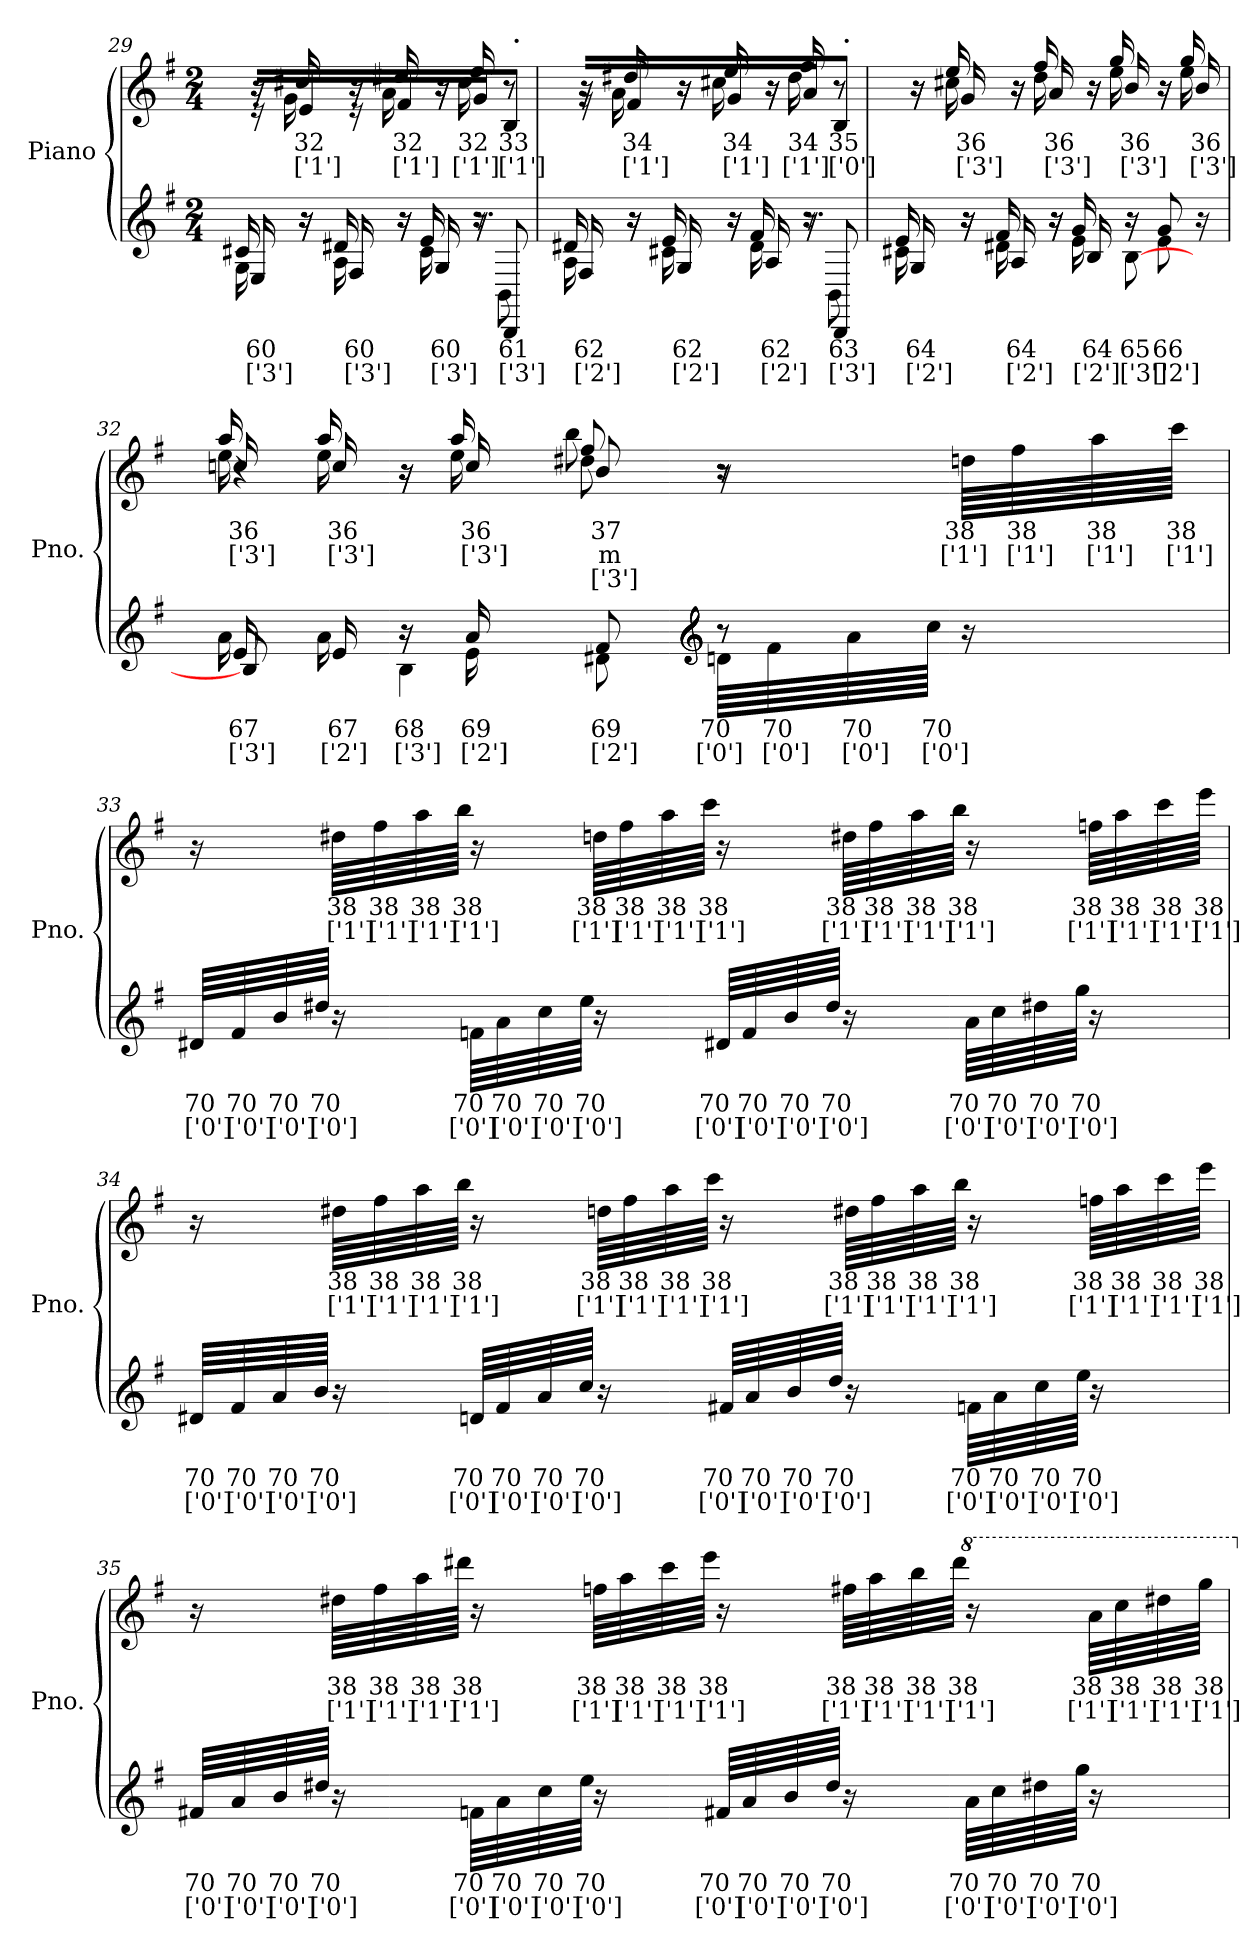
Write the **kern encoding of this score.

**kern	**text	**text	**kern	**text	**text	**text
*part1	*part1	*part1	*part1	*part1	*part1	*part1
*staff2	*staff2	*staff2	*staff1	*staff1	*staff1	*staff1
*I"Piano	*	*	*	*	*	*
*I'Pno.	*	*	*	*	*	*
*clefG2	*	*	*clefG2	*	*	*
*k[f#]	*	*	*k[f#]	*	*	*
*M2/4	*	*	*M2/4	*	*	*
=29	=29	=29	=29	=29	=29	=29
*^	*	*	*	*	*	*
*	*^	*	*	*	*	*	*
*	*	*	*	*	*^	*	*	*
*	*	*	*	*	*	*^	*	*	*
16Ei	16Gj	16c#XZ	60	['3']	16r	16r	16r	.	.	.
16r	16r	16r	.	.	16eV	16gN	16cc#Xl	32	['1']	.
16F#i	16Aj	16d#XZ	60	['3']	16r	16r	16r	.	.	.
16r	16r	16r	.	.	16f#V	16aN	16dd#Xl	32	['1']	.
16Gi	16c#j	16eZ	60	['3']	16r	16r	16r	.	.	.
16r	16r	8.r	.	.	16gV	16cc#N	16eel	32	['1']	.
8BBB!	8BBZ	.	61	['3']	8B'l/J	8r	8r	33	['1']	.
=30	=30	=30	=30	=30	=30	=30	=30	=30	=30	=30
16F#Z	16Ai	16d#Xj	62	['2']	16r	16r	16r	.	.	.
16r	16r	16r	.	.	16f#V	16aN	16dd#Xl	34	['1']	.
16GZ	16c#Xi	16ej	62	['2']	16r	16r	16r	.	.	.
16r	16r	16r	.	.	16gV	16cc#XN	16eel	34	['1']	.
16AZ	16d#i	16f#j	62	['2']	16r	16r	16r	.	.	.
16r	16r	8.r	.	.	16aV	16dd#N	16ff#l	34	['1']	.
8BBB!	8BBZ	.	63	['3']	8B'V/J	8r	8r	35	['0']	.
!!LO:LB:g=z	!!	!!
=31	=31	=31	=31	=31	=31	=31	=31	=31	=31	=31
16GZ	16c#Xi	16ej	64	['2']	16r	16r	16r	.	.	.
16r	16r	16r	.	.	16gV	16cc#Xl	16ee+	36	['3']	.
16AZ	16d#Xi	16f#j	64	['2']	16r	16r	16r	.	.	.
16r	16r	16r	.	.	16aV	16ddl	16ff#+	36	['3']	.
16BZ	16ei	16gj	64	['2']	16r	16r	16r	.	.	.
[8BZ\	16r	16r	65	['3']	16bV	16eel	16gg+	36	['3']	.
.	8ei	8gj	66	['2']	16r	16r	16r	.	.	.
16r	.	.	.	.	16bV	16eel	16gg+	36	['3']	.
*	*	*	*	*	*v	*v	*v	*	*	*
=32	=32	=32	=32	=32	=32	=32	=32	=32
*	*	*	*	*	*^	*	*	*
*	*	*	*	*	*	*^	*	*	*
*	*	*	*	*	*	*	*^	*	*	*
16ei	16aj	8BZ/]	67	['3']	16ccnV	16eel	16aa+	4r	36	['3']	.
16ei	16aj	.	67	['2']	16ccV	16eel	16aa+	.	36	['3']	.
4BZ\	16r	16r	68	['3']	16r	16r	16r	.	.	.	.
.	16ei	16aj	69	['2']	16ccV	16eel	16aa+	.	36	['3']	.
.	8d#Xi	8f#j	69	['2']	8bV	8dd#Xl	8ff#N	8bb+	37	m	['3']
*clefG2	*	*	*	*	*	*	*	*	*	*	*
64dni\LLLL	8r	8r	70	['0']	16r	8r	8r	8r	.	.	.
64f#i\	.	.	70	['0']	.	.	.	.	.	.	.
64ai\	.	.	70	['0']	.	.	.	.	.	.	.
64cci\JJJJ	.	.	70	['0']	.	.	.	.	.	.	.
16r	.	.	.	.	64ddnl\LLLL	.	.	.	38	['1']	.
.	.	.	.	.	64ff#l\	.	.	.	38	['1']	.
.	.	.	.	.	64aal\	.	.	.	38	['1']	.
.	.	.	.	.	64cccl\JJJJ	.	.	.	38	['1']	.
*v	*v	*v	*	*	*	*	*	*	*	*	*
*	*	*	*v	*v	*v	*v	*	*	*
!!LO:LB:g=z
=33	=33	=33	=33	=33	=33	=33
64d#Xi/LLLL	70	['0']	16r	.	.	.
64f#i/	70	['0']	.	.	.	.
64bi/	70	['0']	.	.	.	.
64dd#Xi/JJJJ	70	['0']	.	.	.	.
16r	.	.	64dd#Xl\LLLL	38	['1']	.
.	.	.	64ff#l\	38	['1']	.
.	.	.	64aal\	38	['1']	.
.	.	.	64bbl\JJJJ	38	['1']	.
64fni\LLLL	70	['0']	16r	.	.	.
64ai\	70	['0']	.	.	.	.
64cci\	70	['0']	.	.	.	.
64eei\JJJJ	70	['0']	.	.	.	.
16r	.	.	64ddnl\LLLL	38	['1']	.
.	.	.	64ff#l\	38	['1']	.
.	.	.	64aal\	38	['1']	.
.	.	.	64cccl\JJJJ	38	['1']	.
64d#Xi/LLLL	70	['0']	16r	.	.	.
64fi/	70	['0']	.	.	.	.
64bi/	70	['0']	.	.	.	.
64dd#i/JJJJ	70	['0']	.	.	.	.
16r	.	.	64dd#Xl\LLLL	38	['1']	.
.	.	.	64ff#l\	38	['1']	.
.	.	.	64aal\	38	['1']	.
.	.	.	64bbl\JJJJ	38	['1']	.
64ai\LLLL	70	['0']	16r	.	.	.
64cci\	70	['0']	.	.	.	.
64dd#Xi\	70	['0']	.	.	.	.
64ggi\JJJJ	70	['0']	.	.	.	.
16r	.	.	64ffnl\LLLL	38	['1']	.
.	.	.	64aal\	38	['1']	.
.	.	.	64cccl\	38	['1']	.
.	.	.	64eeel\JJJJ	38	['1']	.
!!LO:PB:g=z
=34	=34	=34	=34	=34	=34	=34
64d#Xi/LLLL	70	['0']	16r	.	.	.
64f#i/	70	['0']	.	.	.	.
64ai/	70	['0']	.	.	.	.
64bi/JJJJ	70	['0']	.	.	.	.
16r	.	.	64dd#Xl\LLLL	38	['1']	.
.	.	.	64ff#l\	38	['1']	.
.	.	.	64aal\	38	['1']	.
.	.	.	64bbl\JJJJ	38	['1']	.
64dni/LLLL	70	['0']	16r	.	.	.
64f#i/	70	['0']	.	.	.	.
64ai/	70	['0']	.	.	.	.
64cci/JJJJ	70	['0']	.	.	.	.
16r	.	.	64ddnl\LLLL	38	['1']	.
.	.	.	64ff#l\	38	['1']	.
.	.	.	64aal\	38	['1']	.
.	.	.	64cccl\JJJJ	38	['1']	.
64f#Xi/LLLL	70	['0']	16r	.	.	.
64ai/	70	['0']	.	.	.	.
64bi/	70	['0']	.	.	.	.
64ddi/JJJJ	70	['0']	.	.	.	.
16r	.	.	64dd#Xl\LLLL	38	['1']	.
.	.	.	64ff#l\	38	['1']	.
.	.	.	64aal\	38	['1']	.
.	.	.	64bbl\JJJJ	38	['1']	.
64fni\LLLL	70	['0']	16r	.	.	.
64ai\	70	['0']	.	.	.	.
64cci\	70	['0']	.	.	.	.
64eei\JJJJ	70	['0']	.	.	.	.
16r	.	.	64ffnl\LLLL	38	['1']	.
.	.	.	64aal\	38	['1']	.
.	.	.	64cccl\	38	['1']	.
.	.	.	64eeel\JJJJ	38	['1']	.
!!LO:LB:g=z
=35	=35	=35	=35	=35	=35	=35
64f#Xi/LLLL	70	['0']	16r	.	.	.
64ai/	70	['0']	.	.	.	.
64bi/	70	['0']	.	.	.	.
64dd#Xi/JJJJ	70	['0']	.	.	.	.
16r	.	.	64dd#Xl\LLLL	38	['1']	.
.	.	.	64ff#l\	38	['1']	.
.	.	.	64aal\	38	['1']	.
.	.	.	64ddd#Xl\JJJJ	38	['1']	.
64fni\LLLL	70	['0']	16r	.	.	.
64ai\	70	['0']	.	.	.	.
64cci\	70	['0']	.	.	.	.
64eei\JJJJ	70	['0']	.	.	.	.
16r	.	.	64ffnl\LLLL	38	['1']	.
.	.	.	64aal\	38	['1']	.
.	.	.	64cccl\	38	['1']	.
.	.	.	64eeel\JJJJ	38	['1']	.
64f#Xi/LLLL	70	['0']	16r	.	.	.
64ai/	70	['0']	.	.	.	.
64bi/	70	['0']	.	.	.	.
64dd#i/JJJJ	70	['0']	.	.	.	.
16r	.	.	64ff#Xl\LLLL	38	['1']	.
.	.	.	64aal\	38	['1']	.
.	.	.	64bbl\	38	['1']	.
.	.	.	64ddd#l\JJJJ	38	['1']	.
*	*	*	*8va	*	*	*
64ai\LLLL	70	['0']	16r	.	.	.
64cci\	70	['0']	.	.	.	.
64dd#Xi\	70	['0']	.	.	.	.
64ggi\JJJJ	70	['0']	.	.	.	.
16r	.	.	64aal\LLLL	38	['1']	.
.	.	.	64cccl\	38	['1']	.
.	.	.	64ddd#Xl\	38	['1']	.
.	.	.	64gggl\JJJJ	38	['1']	.
*	*	*	*X8va	*	*	*
=	=	=	=	=	=	=
*-	*-	*-	*-	*-	*-	*-
